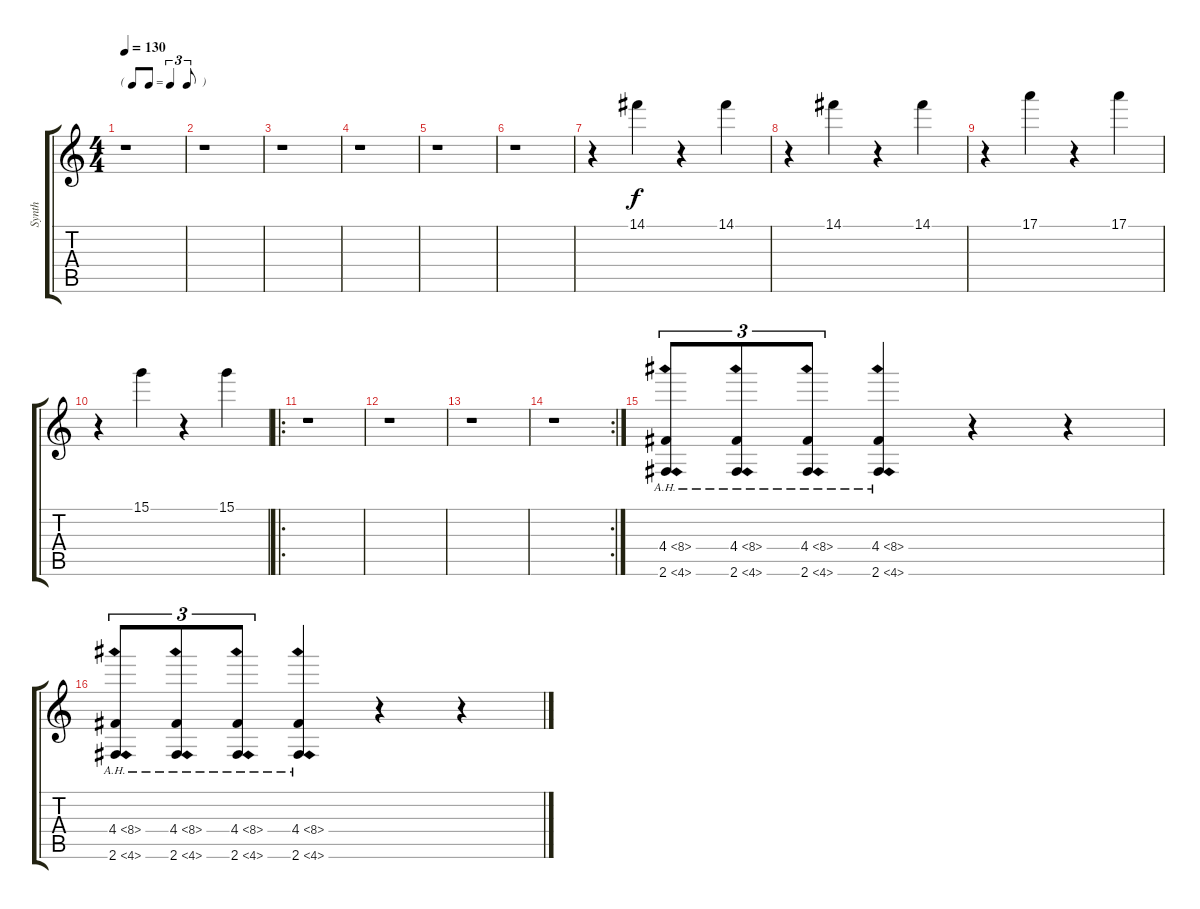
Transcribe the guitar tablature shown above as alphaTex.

\track ("Synth" "Synth") {instrument synthbass1}
\staff {score tabs}
\tuning (E4 B3 G3 D3 A2 E2) {hide}
\ts (4 4)
\tf triplet8th
\tempo 130
\clef g2
\ks c
r.1{dy f} |
r.1 |
r.1 |
r.1 |
r.1 |
r.1 |
r.4 14.1.4 r.4 14.1.4 |
r.4 14.1.4 r.4 14.1.4 |
r.4 17.1.4 r.4 17.1.4 |
r.4 15.1.4 r.4 15.1.4 |
\ro
r.1 |
r.1 |
r.1 |
\rc 2
r.1 |
(4.4{ah 4} 2.6{ah 2}).8{tu (3 2)} (4.4{ah 4} 2.6{ah 2}).8{tu (3 2)} (4.4{ah 4} 2.6{ah 2}).8{tu (3 2)} (4.4{ah 4} 2.6{ah 2}).4 r.4 r.4 |
(4.4{ah 4} 2.6{ah 2}).8{tu (3 2)} (4.4{ah 4} 2.6{ah 2}).8{tu (3 2)} (4.4{ah 4} 2.6{ah 2}).8{tu (3 2)} (4.4{ah 4} 2.6{ah 2}).4 r.4 r.4
